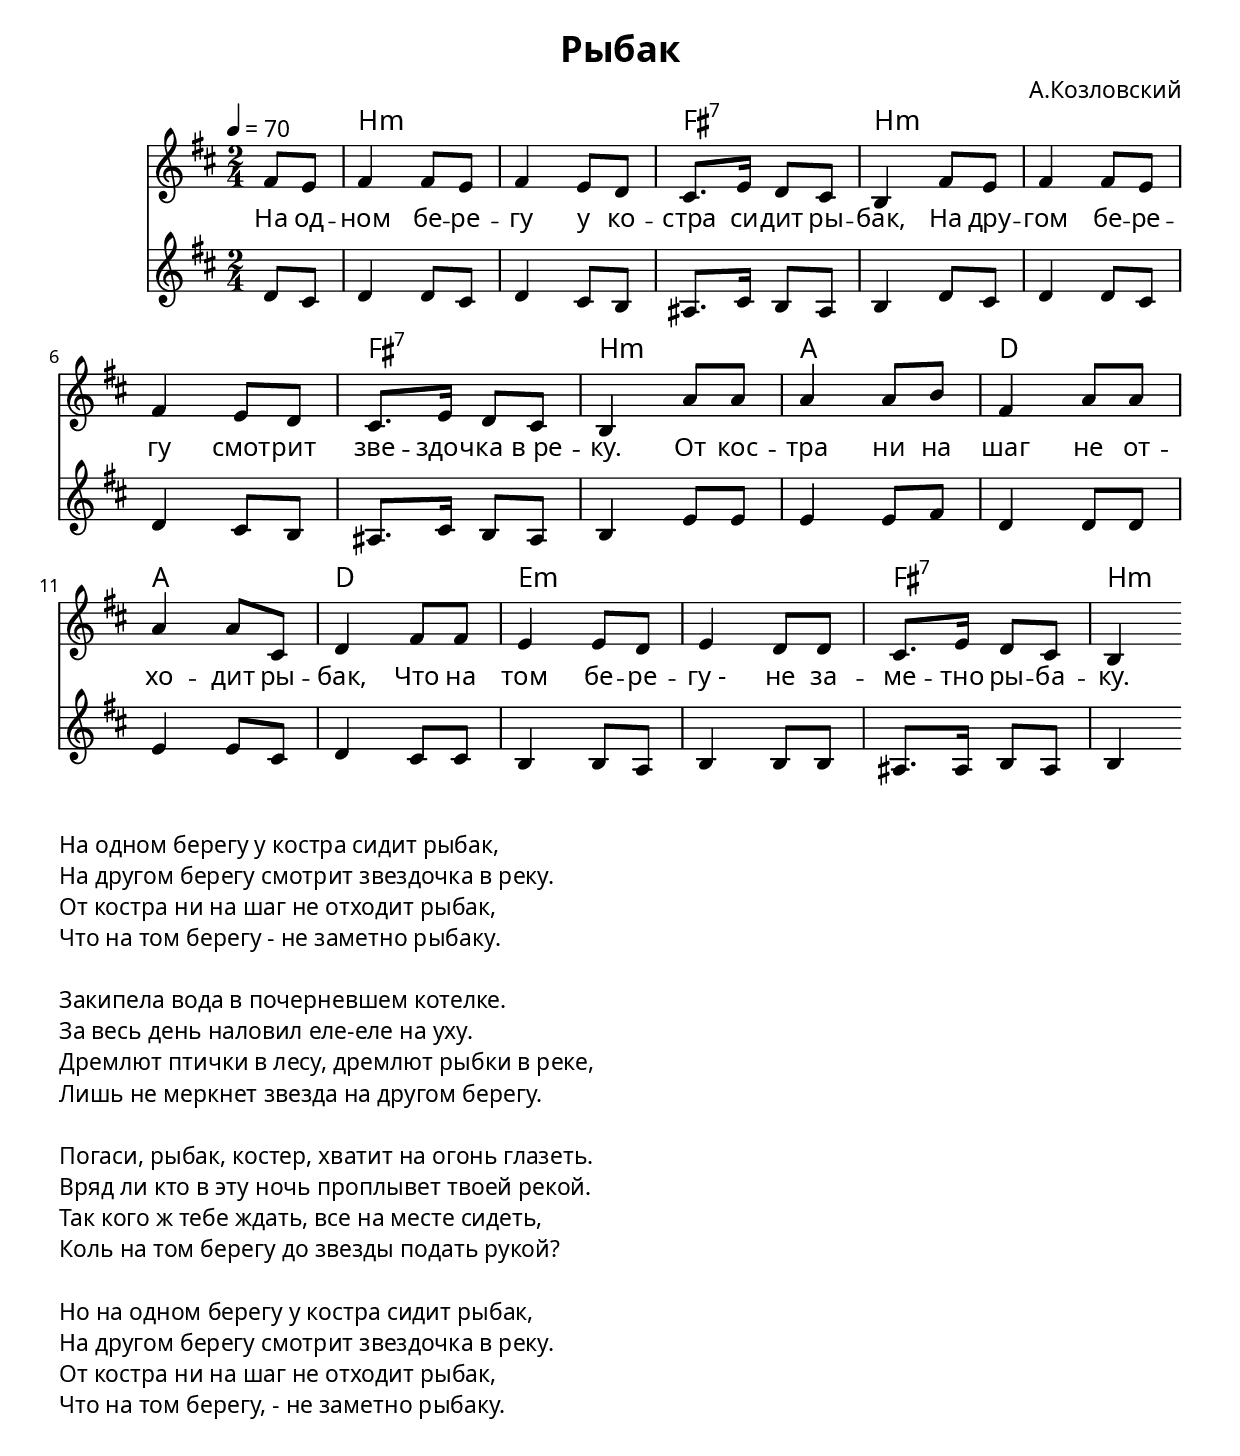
\version "2.16.2"

\include "deutsch.ly"

\header {
  title = "Рыбак"
  composer = "А.Козловский"
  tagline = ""
}

#(set! paper-alist (cons '("my size" . (cons (* 210 mm) (* 258 mm))) paper-alist)) % урезал высоту чтобы убрать пустое поле

\paper {
  % Пропорции нот и шрифты
  myStaffSize = #20
  #(define fonts
    (make-pango-font-tree "AcademyCTT"
                          "AcademyCTT"
                          "Luxi Mono"
                           (/ myStaffSize 20)))

  #(set-paper-size "my size")
  bottom-margin = #-5
}

common = {
  \key c \major
  \time 2/4
}

voice_one = \transpose c d { \relative c' {
  \common
  \tempo 4 = 70
  \partial 4
  e8 d e4 e8 d e4 d8 c h8. d16 c8 h8 a4
  e'8 d e4 e8 d e4 d8 c h8. d16 c8 h8 a4
  g'8 g g4 g8 a e4 g8 g g4 g8 h, c4
  e8 e8 d4 d8 c d4 c8 c h8. d16 c8 h a4
  \bar ":|"
} }

voice_two = \transpose c d { \relative c' {
  \common
  \partial 4
  c8 h c4 c8 h c4 h8 a gis8. h16 a8 gis8 a4
  c8 h c4 c8 h c4 h8 a gis8. h16 a8 gis8 a4
  d8 d d4 d8 e c4 c8 c d4 d8 h c4
  h8 h8 a4 a8 g a4 a8 a gis8. gis16 a8 gis a4
} }

ltext = \lyricmode {
  На од -- ном бе -- ре -- гу у ко -- стра си -- дит ры -- бак,
  На дру -- гом бе -- ре -- гу смот -- рит зве -- здоч -- ка в_ре -- ку.
  От кос -- тра ни на шаг не от -- хо -- дит ры -- бак,
  Что на том бе -- ре -- гу_- не за -- ме -- тно ры -- ба -- ку.
}

\score {
  <<
    \transpose c d \chords { \germanChords s4 a1:m e2:7 a1.:m e2:7 a2:m g2 c2 g2 c2 d1:m e2:7 a4:m }
    \new Voice = "voice1" \voice_one
    \new Lyrics \lyricsto "voice1" \ltext
    \new Voice = "voice2" \voice_two
  >>
  \midi{}
  \layout{}
}

\markup {
  \column {
    "На одном берегу у костра сидит рыбак,"
    "На другом берегу смотрит звездочка в реку."
    "От костра ни на шаг не отходит рыбак,"
    "Что на том берегу - не заметно рыбаку."
    \vspace #1
    "Закипела вода в почерневшем котелке."
    "За весь день наловил еле-еле на уху."
    "Дремлют птички в лесу, дремлют рыбки в реке,"
    "Лишь не меркнет звезда на другом берегу."
    \vspace #1
    "Погаси, рыбак, костер, хватит на огонь глазеть."
    "Вряд ли кто в эту ночь проплывет твоей рекой."
    "Так кого ж тебе ждать, все на месте сидеть,"
    "Коль на том берегу до звезды подать рукой?"
    \vspace #1
    "Но на одном берегу у костра сидит рыбак,"
    "На другом берегу смотрит звездочка в реку."
    "От костра ни на шаг не отходит рыбак,"
    "Что на том берегу, - не заметно рыбаку."
  }
}
